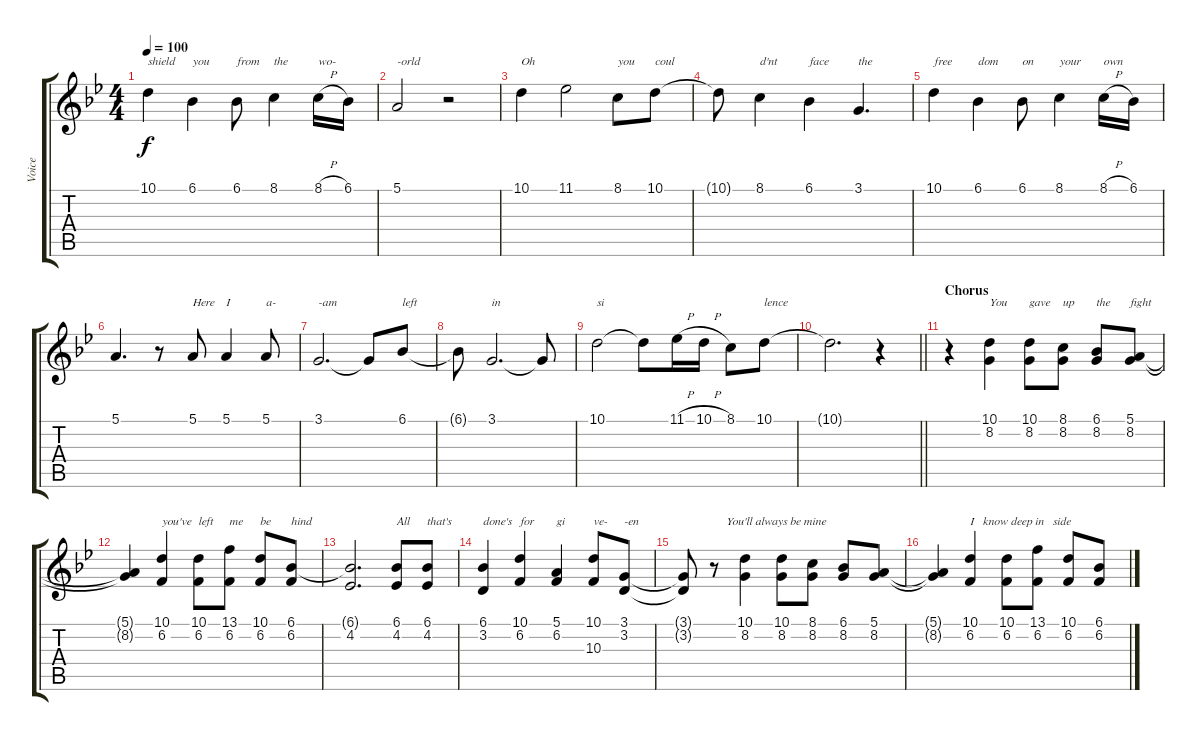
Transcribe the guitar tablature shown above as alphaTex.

\track ("Voice" "Voice") {mute instrument ocarina}
\staff {score tabs}
\tuning (E4 B3 G3 D3 A2 E2) {hide}
\ts (4 4)
\tempo 100
\clef g2
\ks gminor
10.1.4{txt "shield" dy f} 6.1.4{txt "you"} 6.1.8{txt "from"} 8.1.4{txt "the"} 8.1{h}.16{txt "wo-"} 6.1.16 |
5.1.2{txt "-orld"} r.2 |
10.1.4{txt "Oh"} 11.1.2 8.1.8{txt "you"} 10.1.8{txt "coul"} |
10.1{t}.8 8.1.4{txt "d'nt"} 6.1.4{txt "face"} 3.1.4{d txt "the"} |
10.1.4{txt "free"} 6.1.4{txt "dom"} 6.1.8{txt "on"} 8.1.4{txt "your"} 8.1{h}.16{txt "own"} 6.1.16 |
5.1.4{d} r.8 5.1.8{txt "Here"} 5.1.4{txt "I"} 5.1.8{txt "a-"} |
3.1.2{d txt "-am"} 3.1{t}.8 6.1.8{txt "left"} |
6.1{t}.8 3.1.2{d txt "in"} 3.1{t}.8 |
10.1.2{txt "si"} 10.1{t}.8 11.1{h}.16 10.1{h}.16 8.1.8 10.1.8{txt "lence"} |
\barLineRight lightlight
10.1{t}.2{d} r.4 |
\section ("" "Chorus")
r.4 (10.1 8.2).4{txt "You"} (10.1 8.2).8{txt "gave"} (8.1 8.2).8{txt "up"} (6.1 8.2).8{txt "the"} (5.1 8.2).8{txt "fight"} |
(5.1{t} 8.2{t}).4 (10.1 6.2).4{txt "you've"} (10.1 6.2).8{txt "left"} (13.1 6.2).8{txt "me"} (10.1 6.2).8{txt "be"} (6.1 6.2).8{txt "hind"} |
(6.1{t} 4.2).2{d} (6.1 4.2).8{txt "All"} (6.1 4.2).8{txt "that's"} |
(6.1 3.2).4{txt "done's"} (10.1 6.2).4{txt "for"} (5.1 6.2).4{txt "gi"} (10.1 10.3).8{txt "ve-"} (3.1 3.2).8{txt "-en"} |
(3.1{t} 3.2{t}).8 r.8{txt "    You'll always be mine"} (10.1 8.2).4 (10.1 8.2).8 (8.1 8.2).8 (6.1 8.2).8 (5.1 8.2).8 |
(5.1{t} 8.2{t}).4 (10.1 6.2).4{txt "I   know deep in   side"} (10.1 6.2).8 (13.1 6.2).8 (10.1 6.2).8 (6.1 6.2).8
